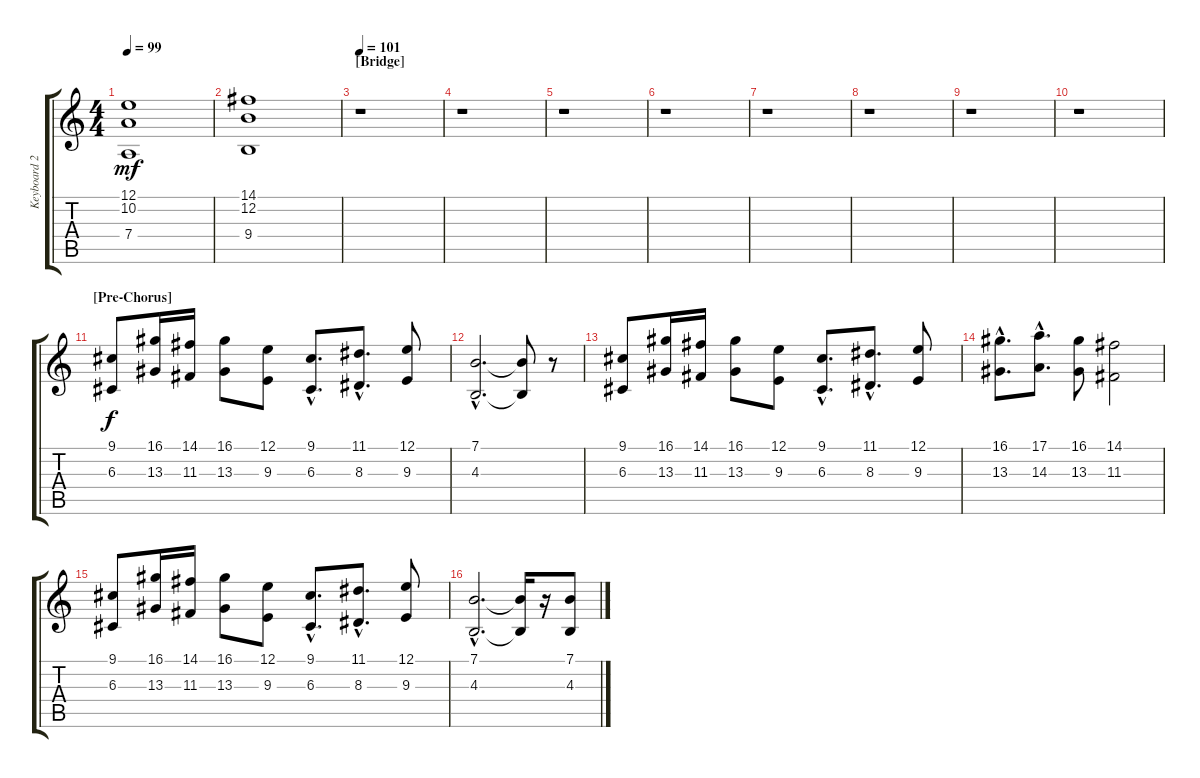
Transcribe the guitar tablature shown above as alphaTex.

\track ("Keyboard 2" "Keyboard 2") {instrument synthstrings2}
\staff {score tabs}
\tuning (E4 B3 G3 D3 A2 E2) {hide}
\ts (4 4)
\tempo 99
\clef g2
\ks c
(12.1 10.2 7.4).1{dy mf} |
(14.1 12.2 9.4).1 |
\section ("" "[Bridge]")
\tempo 101
r.1 |
r.1 |
r.1 |
r.1 |
r.1 |
r.1 |
r.1 |
r.1 |
\section ("" "[Pre-Chorus]")
(9.1 6.3).8{dy f balance 4 instrument brasssection} (16.1 13.3).16 (14.1 11.3).16 (16.1 13.3).8 (12.1 9.3).8 (9.1{hac} 6.3{hac}).8{d} (11.1{hac} 8.3{hac}).8{d} (12.1 9.3).8 |
(7.1{hac} 4.3{hac}).2{d} (7.1{t} 4.3{t}).8 r.8 |
(9.1 6.3).8 (16.1 13.3).16 (14.1 11.3).16 (16.1 13.3).8 (12.1 9.3).8 (9.1{hac} 6.3{hac}).8{d} (11.1{hac} 8.3{hac}).8{d} (12.1 9.3).8 |
(16.1{hac} 13.3{hac}).8{d} (17.1{hac} 14.3{hac}).8{d} (16.1 13.3).8 (14.1 11.3).2 |
(9.1 6.3).8{instrument brasssection} (16.1 13.3).16 (14.1 11.3).16 (16.1 13.3).8 (12.1 9.3).8 (9.1{hac} 6.3{hac}).8{d} (11.1{hac} 8.3{hac}).8{d} (12.1 9.3).8 |
(7.1{hac} 4.3{hac}).2{d} (7.1{t} 4.3{t}).16 r.16 (7.1 4.3).8
